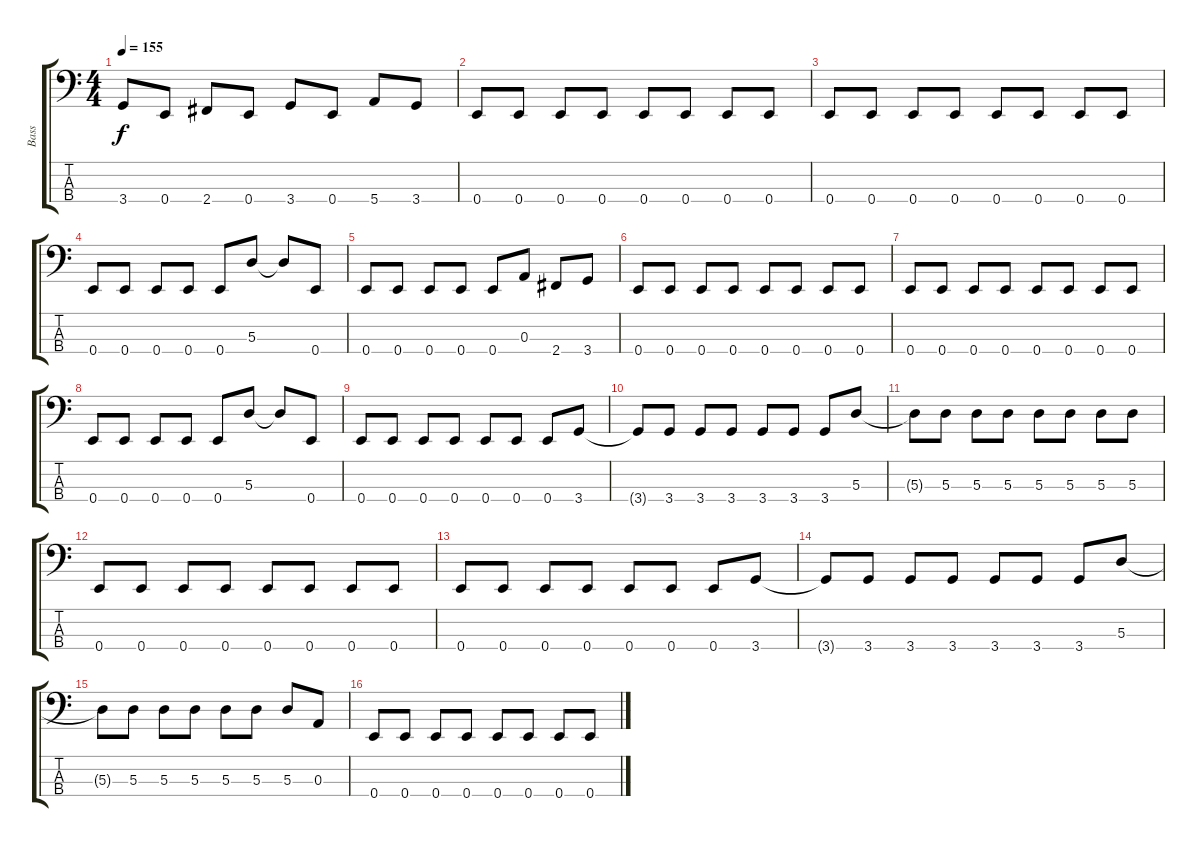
\track ("Bass" "Bass") {instrument electricbassfinger}
\staff {score tabs}
\tuning (G2 D2 A1 E1) {hide}
\ts (4 4)
\tempo 155
\clef f4
\ks c
3.4.8{dy f} 0.4.8 2.4.8 0.4.8 3.4.8 0.4.8 5.4.8 3.4.8 |
0.4.8 0.4.8 0.4.8 0.4.8 0.4.8 0.4.8 0.4.8 0.4.8 |
0.4.8 0.4.8 0.4.8 0.4.8 0.4.8 0.4.8 0.4.8 0.4.8 |
0.4.8 0.4.8 0.4.8 0.4.8 0.4.8 5.3.8 5.3{t}.8 0.4.8 |
0.4.8 0.4.8 0.4.8 0.4.8 0.4.8 0.3.8 2.4.8 3.4.8 |
0.4.8 0.4.8 0.4.8 0.4.8 0.4.8 0.4.8 0.4.8 0.4.8 |
0.4.8 0.4.8 0.4.8 0.4.8 0.4.8 0.4.8 0.4.8 0.4.8 |
0.4.8 0.4.8 0.4.8 0.4.8 0.4.8 5.3.8 5.3{t}.8 0.4.8 |
0.4.8 0.4.8 0.4.8 0.4.8 0.4.8 0.4.8 0.4.8 3.4.8 |
3.4{t}.8 3.4.8 3.4.8 3.4.8 3.4.8 3.4.8 3.4.8 5.3.8 |
5.3{t}.8 5.3.8 5.3.8 5.3.8 5.3.8 5.3.8 5.3.8 5.3.8 |
0.4.8 0.4.8 0.4.8 0.4.8 0.4.8 0.4.8 0.4.8 0.4.8 |
0.4.8 0.4.8 0.4.8 0.4.8 0.4.8 0.4.8 0.4.8 3.4.8 |
3.4{t}.8 3.4.8 3.4.8 3.4.8 3.4.8 3.4.8 3.4.8 5.3.8 |
5.3{t}.8 5.3.8 5.3.8 5.3.8 5.3.8 5.3.8 5.3.8 0.3.8 |
0.4.8 0.4.8 0.4.8 0.4.8 0.4.8 0.4.8 0.4.8 0.4.8
